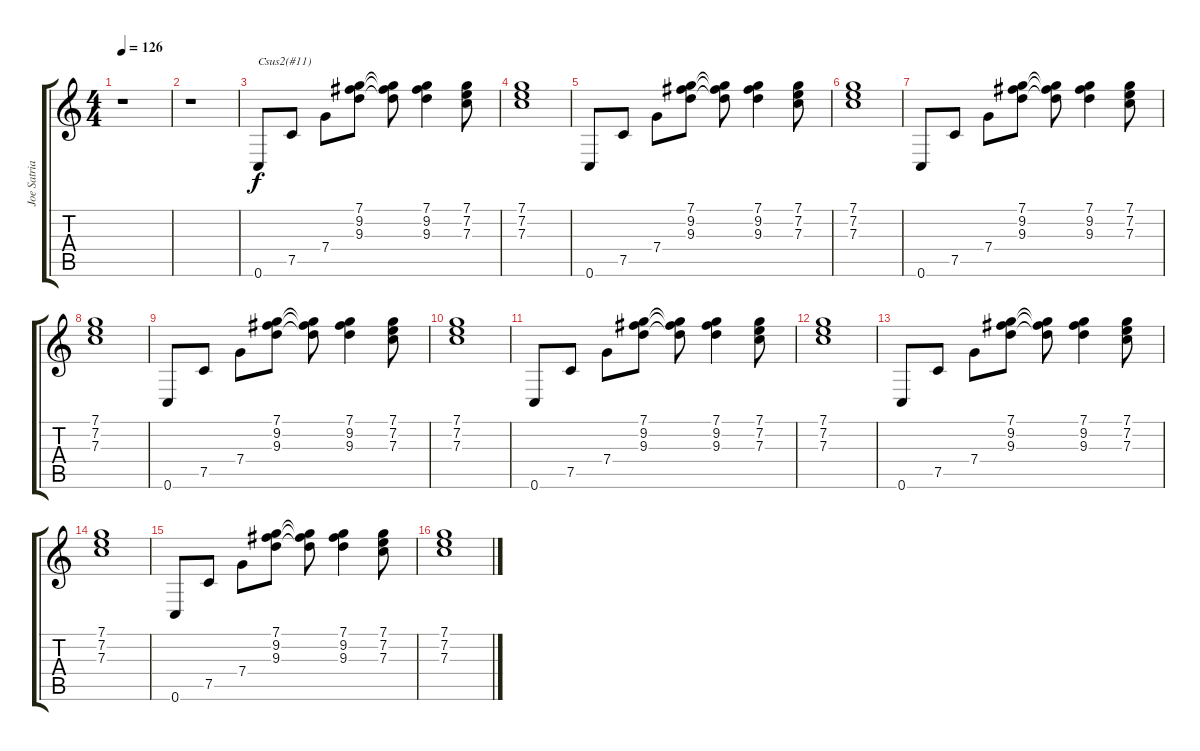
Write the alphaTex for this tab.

\track ("Joe Satriani rythmique" "Joe Satria") {instrument acousticguitarnylon}
\staff {score tabs}
\tuning (C4 A3 F3 C3 F2 C2) {hide}
\ts (4 4)
\tempo 126
\clef g2
\ks c
r.1{dy f instrument acousticguitarnylon} |
r.1 |
0.6.8{txt "Csus2(#11)"} 7.5.8 7.4.8 (7.1 9.2 9.3).8 (7.1{t} 9.2{t} 9.3{t}).8 (7.1 9.2 9.3).4 (7.1 7.2 7.3).8 |
(7.1 7.2 7.3).1 |
0.6.8 7.5.8 7.4.8 (7.1 9.2 9.3).8 (7.1{t} 9.2{t} 9.3{t}).8 (7.1 9.2 9.3).4 (7.1 7.2 7.3).8 |
(7.1 7.2 7.3).1 |
0.6.8 7.5.8 7.4.8 (7.1 9.2 9.3).8 (7.1{t} 9.2{t} 9.3{t}).8 (7.1 9.2 9.3).4 (7.1 7.2 7.3).8 |
(7.1 7.2 7.3).1 |
0.6.8 7.5.8 7.4.8 (7.1 9.2 9.3).8 (7.1{t} 9.2{t} 9.3{t}).8 (7.1 9.2 9.3).4 (7.1 7.2 7.3).8 |
(7.1 7.2 7.3).1 |
0.6.8 7.5.8 7.4.8 (7.1 9.2 9.3).8 (7.1{t} 9.2{t} 9.3{t}).8 (7.1 9.2 9.3).4 (7.1 7.2 7.3).8 |
(7.1 7.2 7.3).1 |
0.6.8 7.5.8 7.4.8 (7.1 9.2 9.3).8 (7.1{t} 9.2{t} 9.3{t}).8 (7.1 9.2 9.3).4 (7.1 7.2 7.3).8 |
(7.1 7.2 7.3).1 |
0.6.8 7.5.8 7.4.8 (7.1 9.2 9.3).8 (7.1{t} 9.2{t} 9.3{t}).8 (7.1 9.2 9.3).4 (7.1 7.2 7.3).8 |
(7.1 7.2 7.3).1
